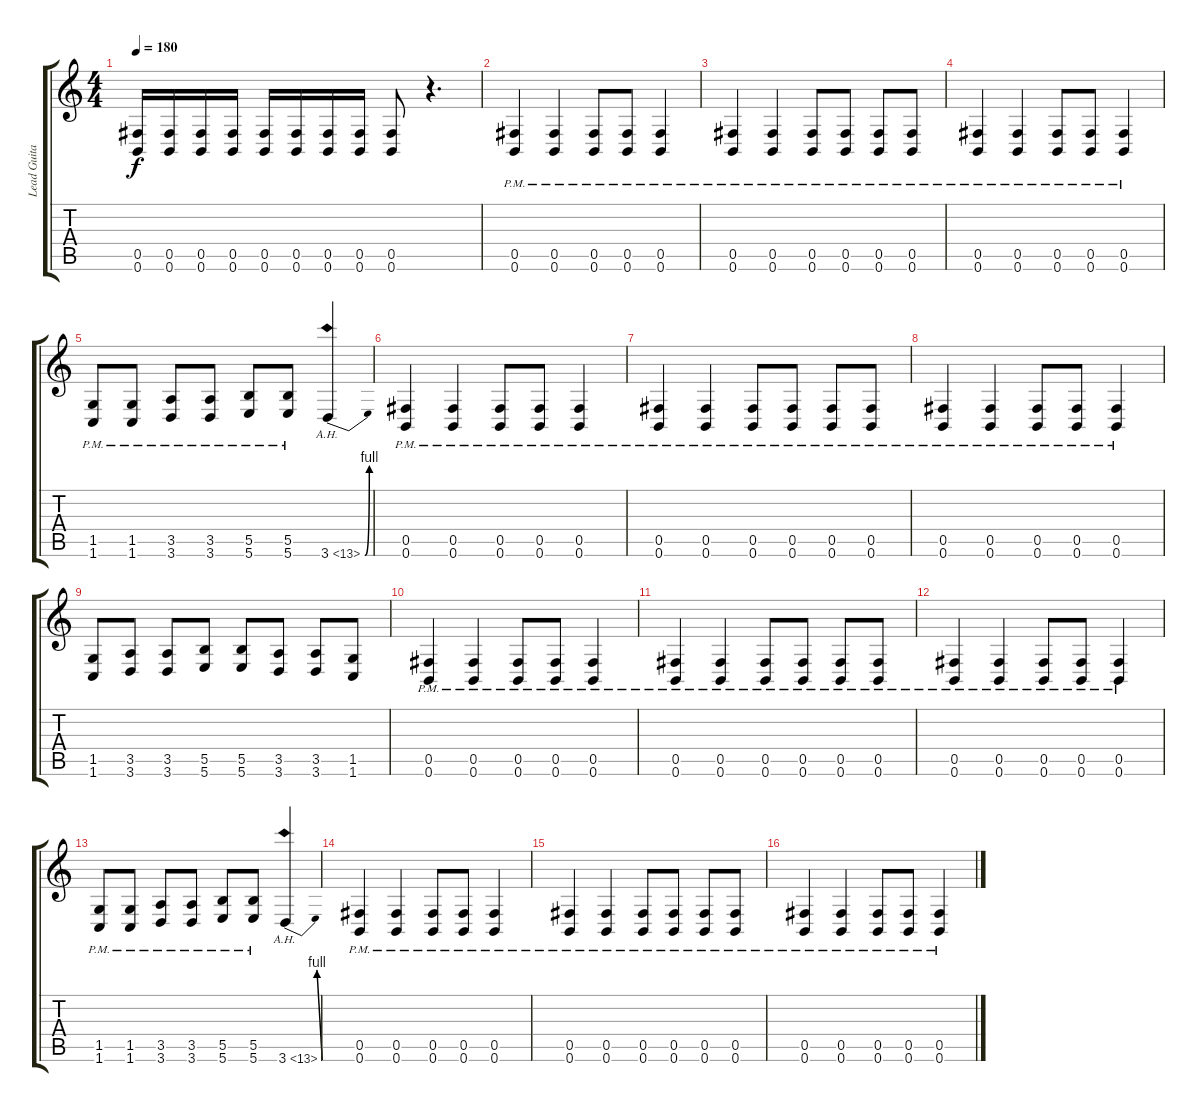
\track ("Lead Guitar" "Lead Guita") {instrument distortionguitar}
\staff {score tabs}
\tuning (Db4 Ab3 E3 B2 Gb2 B1) {hide}
\ts (4 4)
\tempo 180
\clef g2
\ks c
(0.5 0.6).16{dy f} (0.5 0.6).16 (0.5 0.6).16 (0.5 0.6).16 (0.5 0.6).16 (0.5 0.6).16 (0.5 0.6).16 (0.5 0.6).16 (0.5 0.6).8 r.4{d} |
(0.5 0.6{pm}).4 (0.5 0.6{pm}).4 (0.5 0.6{pm}).8 (0.5 0.6{pm}).8 (0.5 0.6{pm}).4 |
(0.5 0.6{pm}).4 (0.5 0.6{pm}).4 (0.5 0.6{pm}).8 (0.5 0.6{pm}).8 (0.5 0.6{pm}).8 (0.5 0.6{pm}).8 |
(0.5 0.6{pm}).4 (0.5 0.6{pm}).4 (0.5 0.6{pm}).8 (0.5 0.6{pm}).8 (0.5 0.6{pm}).4 |
(1.5 1.6{pm}).8 (1.5 1.6{pm}).8 (3.5 3.6{pm}).8 (3.5 3.6{pm}).8 (5.5 5.6{pm}).8 (5.5 5.6{pm}).8 3.6{be (bend 0 0 60 4) ah 10}.4 |
(0.5 0.6{pm}).4 (0.5 0.6{pm}).4 (0.5 0.6{pm}).8 (0.5 0.6{pm}).8 (0.5 0.6{pm}).4 |
(0.5 0.6{pm}).4 (0.5 0.6{pm}).4 (0.5 0.6{pm}).8 (0.5 0.6{pm}).8 (0.5 0.6{pm}).8 (0.5 0.6{pm}).8 |
(0.5 0.6{pm}).4 (0.5 0.6{pm}).4 (0.5 0.6{pm}).8 (0.5 0.6{pm}).8 (0.5 0.6{pm}).4 |
(1.5 1.6).8 (3.5 3.6).8 (3.5 3.6).8 (5.5 5.6).8 (5.5 5.6).8 (3.5 3.6).8 (3.5 3.6).8 (1.5 1.6).8 |
(0.5 0.6{pm}).4 (0.5 0.6{pm}).4 (0.5 0.6{pm}).8 (0.5 0.6{pm}).8 (0.5 0.6{pm}).4 |
(0.5 0.6{pm}).4 (0.5 0.6{pm}).4 (0.5 0.6{pm}).8 (0.5 0.6{pm}).8 (0.5 0.6{pm}).8 (0.5 0.6{pm}).8 |
(0.5 0.6{pm}).4 (0.5 0.6{pm}).4 (0.5 0.6{pm}).8 (0.5 0.6{pm}).8 (0.5 0.6{pm}).4 |
(1.5 1.6{pm}).8 (1.5 1.6{pm}).8 (3.5 3.6{pm}).8 (3.5 3.6{pm}).8 (5.5 5.6{pm}).8 (5.5 5.6{pm}).8 3.6{be (bend 0 0 60 4) ah 10}.4 |
(0.5 0.6{pm}).4 (0.5 0.6{pm}).4 (0.5 0.6{pm}).8 (0.5 0.6{pm}).8 (0.5 0.6{pm}).4 |
(0.5 0.6{pm}).4 (0.5 0.6{pm}).4 (0.5 0.6{pm}).8 (0.5 0.6{pm}).8 (0.5 0.6{pm}).8 (0.5 0.6{pm}).8 |
(0.5 0.6{pm}).4 (0.5 0.6{pm}).4 (0.5 0.6{pm}).8 (0.5 0.6{pm}).8 (0.5 0.6{pm}).4
